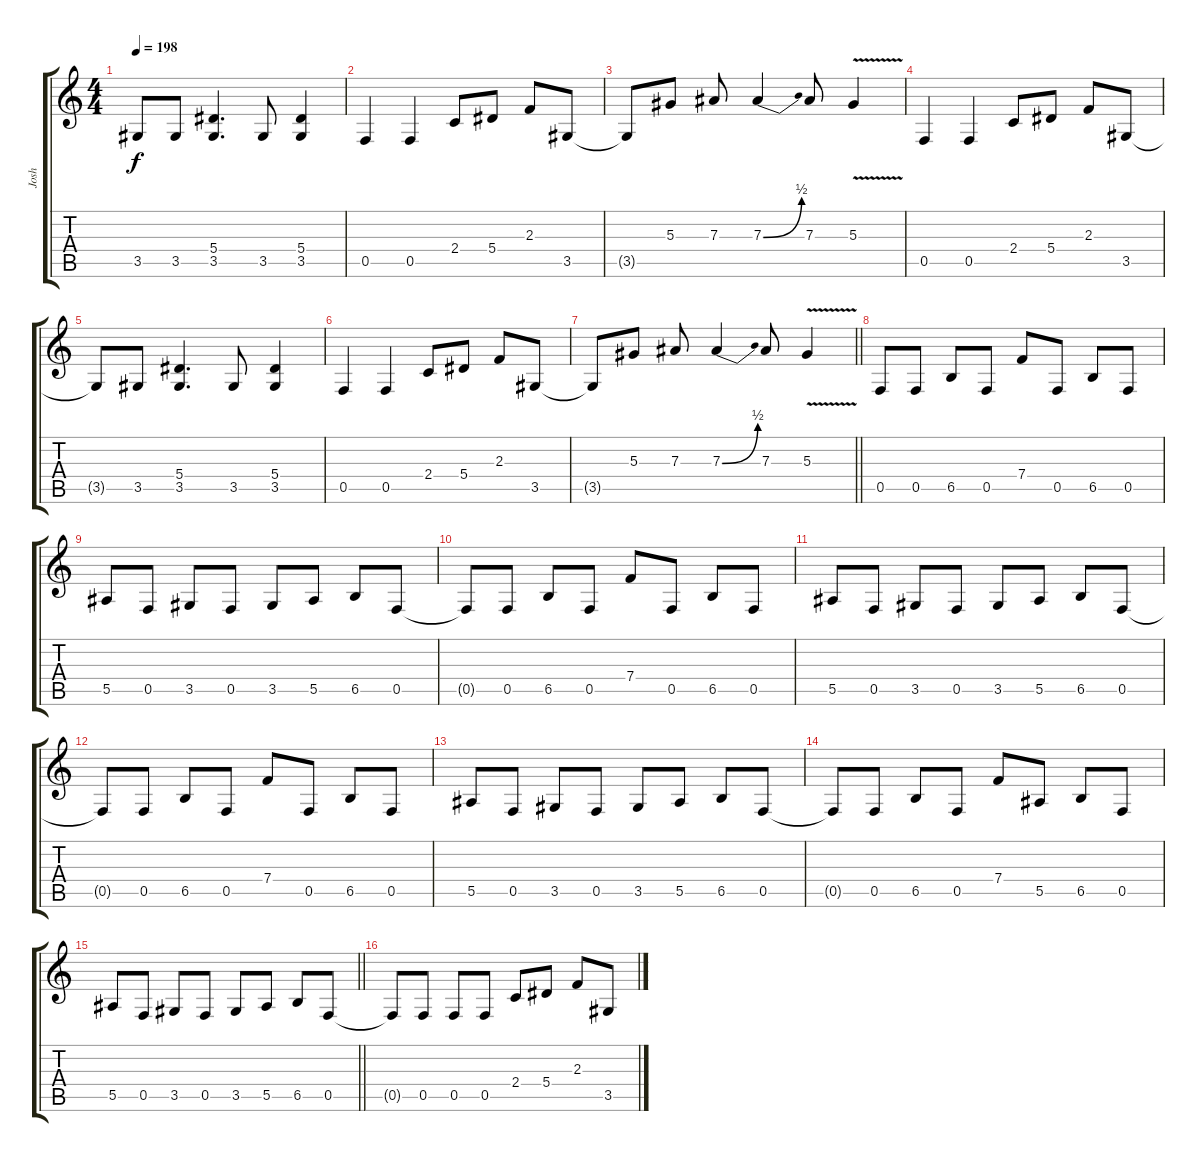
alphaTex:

\track ("Josh" "Josh") {instrument distortionguitar}
\staff {score tabs}
\tuning (C4 G3 Eb3 Bb2 F2 C2) {hide}
\ts (4 4)
\tempo 198
\clef g2
\ks c
3.5{t}.8{dy f} 3.5.8 (5.4 3.5).4{d} 3.5.8 (5.4 3.5).4 |
0.5.4 0.5.4 2.4.8 5.4.8 2.3.8 3.5.8 |
3.5{t}.8 5.3.8 7.3.8 7.3{be (bend 0 0 60 2)}.4 7.3.8 5.3{v}.4 |
0.5.4 0.5.4 2.4.8 5.4.8 2.3.8 3.5.8 |
3.5{t}.8 3.5.8 (5.4 3.5).4{d} 3.5.8 (5.4 3.5).4 |
0.5.4 0.5.4 2.4.8 5.4.8 2.3.8 3.5.8 |
\barLineRight lightlight
3.5{t}.8 5.3.8 7.3.8 7.3{be (bend 0 0 60 2)}.4 7.3.8 5.3{v}.4 |
\section ("" "")
0.5.8 0.5.8 6.5.8 0.5.8 7.4.8 0.5.8 6.5.8 0.5.8 |
5.5.8 0.5.8 3.5.8 0.5.8 3.5.8 5.5.8 6.5.8 0.5.8 |
0.5{t}.8 0.5.8 6.5.8 0.5.8 7.4.8 0.5.8 6.5.8 0.5.8 |
5.5.8 0.5.8 3.5.8 0.5.8 3.5.8 5.5.8 6.5.8 0.5.8 |
0.5{t}.8 0.5.8 6.5.8 0.5.8 7.4.8 0.5.8 6.5.8 0.5.8 |
5.5.8 0.5.8 3.5.8 0.5.8 3.5.8 5.5.8 6.5.8 0.5.8 |
0.5{t}.8 0.5.8 6.5.8 0.5.8 7.4.8 5.5.8 6.5.8 0.5.8 |
\barLineRight lightlight
5.5.8 0.5.8 3.5.8 0.5.8 3.5.8 5.5.8 6.5.8 0.5.8 |
\section ("" "")
0.5{t}.8 0.5.8 0.5.8 0.5.8 2.4.8 5.4.8 2.3.8 3.5.8
